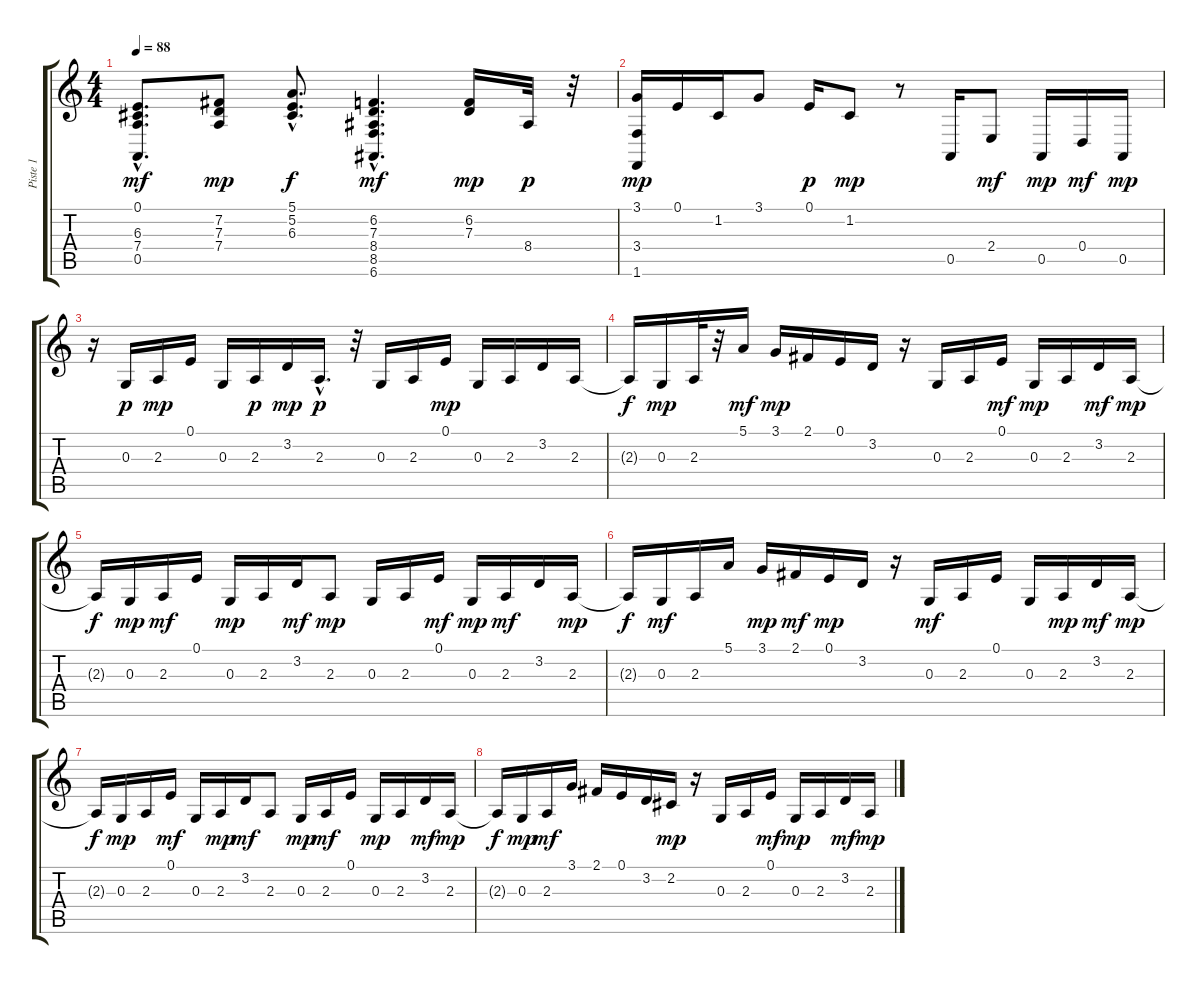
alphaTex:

\track ("Piste 1" "Piste 1") {instrument electricgrandpiano}
\staff {score tabs}
\tuning (E4 B3 G3 D3 A2 E2) {hide}
\ts (4 4)
\tempo 88
\clef g2
\ks c
(0.1{hac} 6.3{hac} 7.4{hac} 0.5{hac}).8{d dy mf} (7.2 7.3 7.4).8{dy mp} (5.1{hac} 5.2{hac} 6.3{hac}).8{d dy f} (6.2{hac} 7.3{hac} 8.4{hac} 8.5{hac} 6.6{hac}).4{d dy mf} (6.2 7.3).16{dy mp} 8.4.32{dy p} r.32 |
(3.1 3.4 1.6).16{dy mp} 0.1.16 1.2.16 3.1.8 0.1.16{dy p} 1.2.8{dy mp} r.8 0.5.16 2.4.8{dy mf} 0.5.16{dy mp} 0.4.16{dy mf} 0.5.16{dy mp} |
r.16 0.3.16{dy p} 2.3.16{dy mp} 0.1.16 0.3.16 2.3.16{dy p} 3.2.16{dy mp} 2.3{hac}.16{d dy p} r.32 0.3.16 2.3.16 0.1.16{dy mp} 0.3.16 2.3.16 3.2.16 2.3.16 |
2.3{t}.16{dy f} 0.3.16{dy mp} 2.3.32 r.32 5.1.16{dy mf} 3.1.16{dy mp} 2.1.16 0.1.16 3.2.16 r.16 0.3.16 2.3.16 0.1.16{dy mf} 0.3.16{dy mp} 2.3.16 3.2.16{dy mf} 2.3.16{dy mp} |
2.3{t}.16{dy f} 0.3.16{dy mp} 2.3.16{dy mf} 0.1.16 0.3.16{dy mp} 2.3.16 3.2.16{dy mf} 2.3.8{dy mp} 0.3.16 2.3.16 0.1.16{dy mf} 0.3.16{dy mp} 2.3.16{dy mf} 3.2.16 2.3.16{dy mp} |
2.3{t}.16{dy f} 0.3.16{dy mf} 2.3.16 5.1.16 3.1.16{dy mp} 2.1.16{dy mf} 0.1.16{dy mp} 3.2.16 r.16 0.3.16{dy mf} 2.3.16 0.1.16 0.3.16 2.3.16{dy mp} 3.2.16{dy mf} 2.3.16{dy mp} |
2.3{t}.16{dy f} 0.3.16{dy mp} 2.3.16 0.1.16{dy mf} 0.3.16 2.3.16{dy mp} 3.2.16{dy mf} 2.3.8 0.3.16{dy mp} 2.3.16{dy mf} 0.1.16 0.3.16{dy mp} 2.3.16 3.2.16{dy mf} 2.3.16{dy mp} |
2.3{t}.16{dy f} 0.3.16{dy mp} 2.3.16{dy mf} 3.1.16 2.1.16 0.1.16 3.2.16 2.2.16{dy mp} r.16 0.3.16 2.3.16 0.1.16{dy mf} 0.3.16{dy mp} 2.3.16 3.2.16{dy mf} 2.3.16{dy mp}
